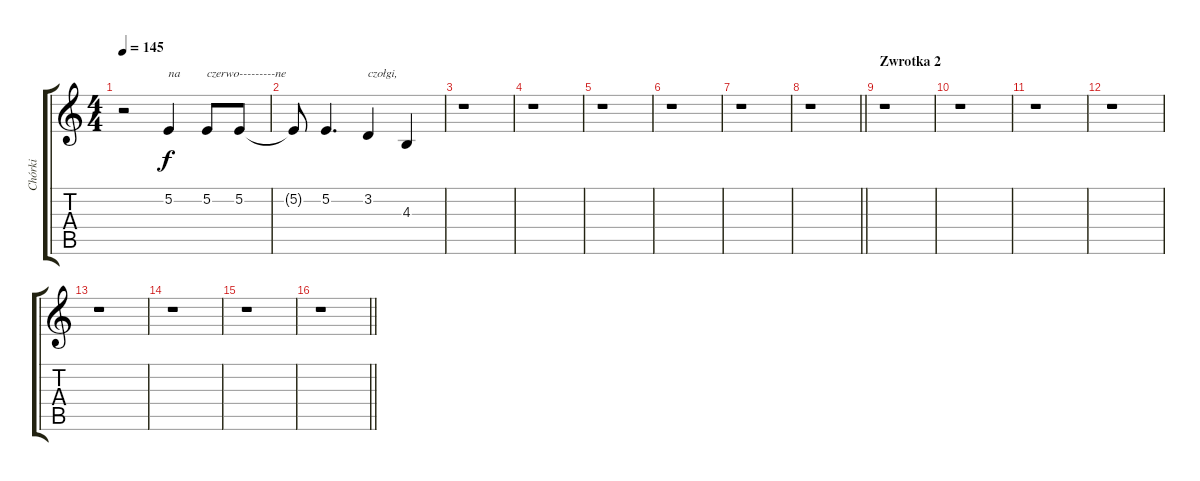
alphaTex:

\track ("Chórki" "Chórki") {instrument pad4choir}
\staff {score tabs}
\tuning (E4 B3 G3 D3 A2 E2) {hide}
\ts (4 4)
\tempo 145
\clef g2
\ks c
r.2{dy f} 5.2.4{txt "na "} 5.2.8{txt "czerwo---------ne"} 5.2.8 |
5.2{t}.8 5.2.4{d} 3.2.4{txt "czołgi,"} 4.3.4 |
r.1 |
r.1 |
r.1 |
r.1 |
r.1 |
\barLineRight lightlight
r.1 |
\section ("" "Zwrotka 2")
r.1 |
r.1 |
r.1 |
r.1 |
r.1 |
r.1 |
r.1 |
\barLineRight lightlight
r.1
